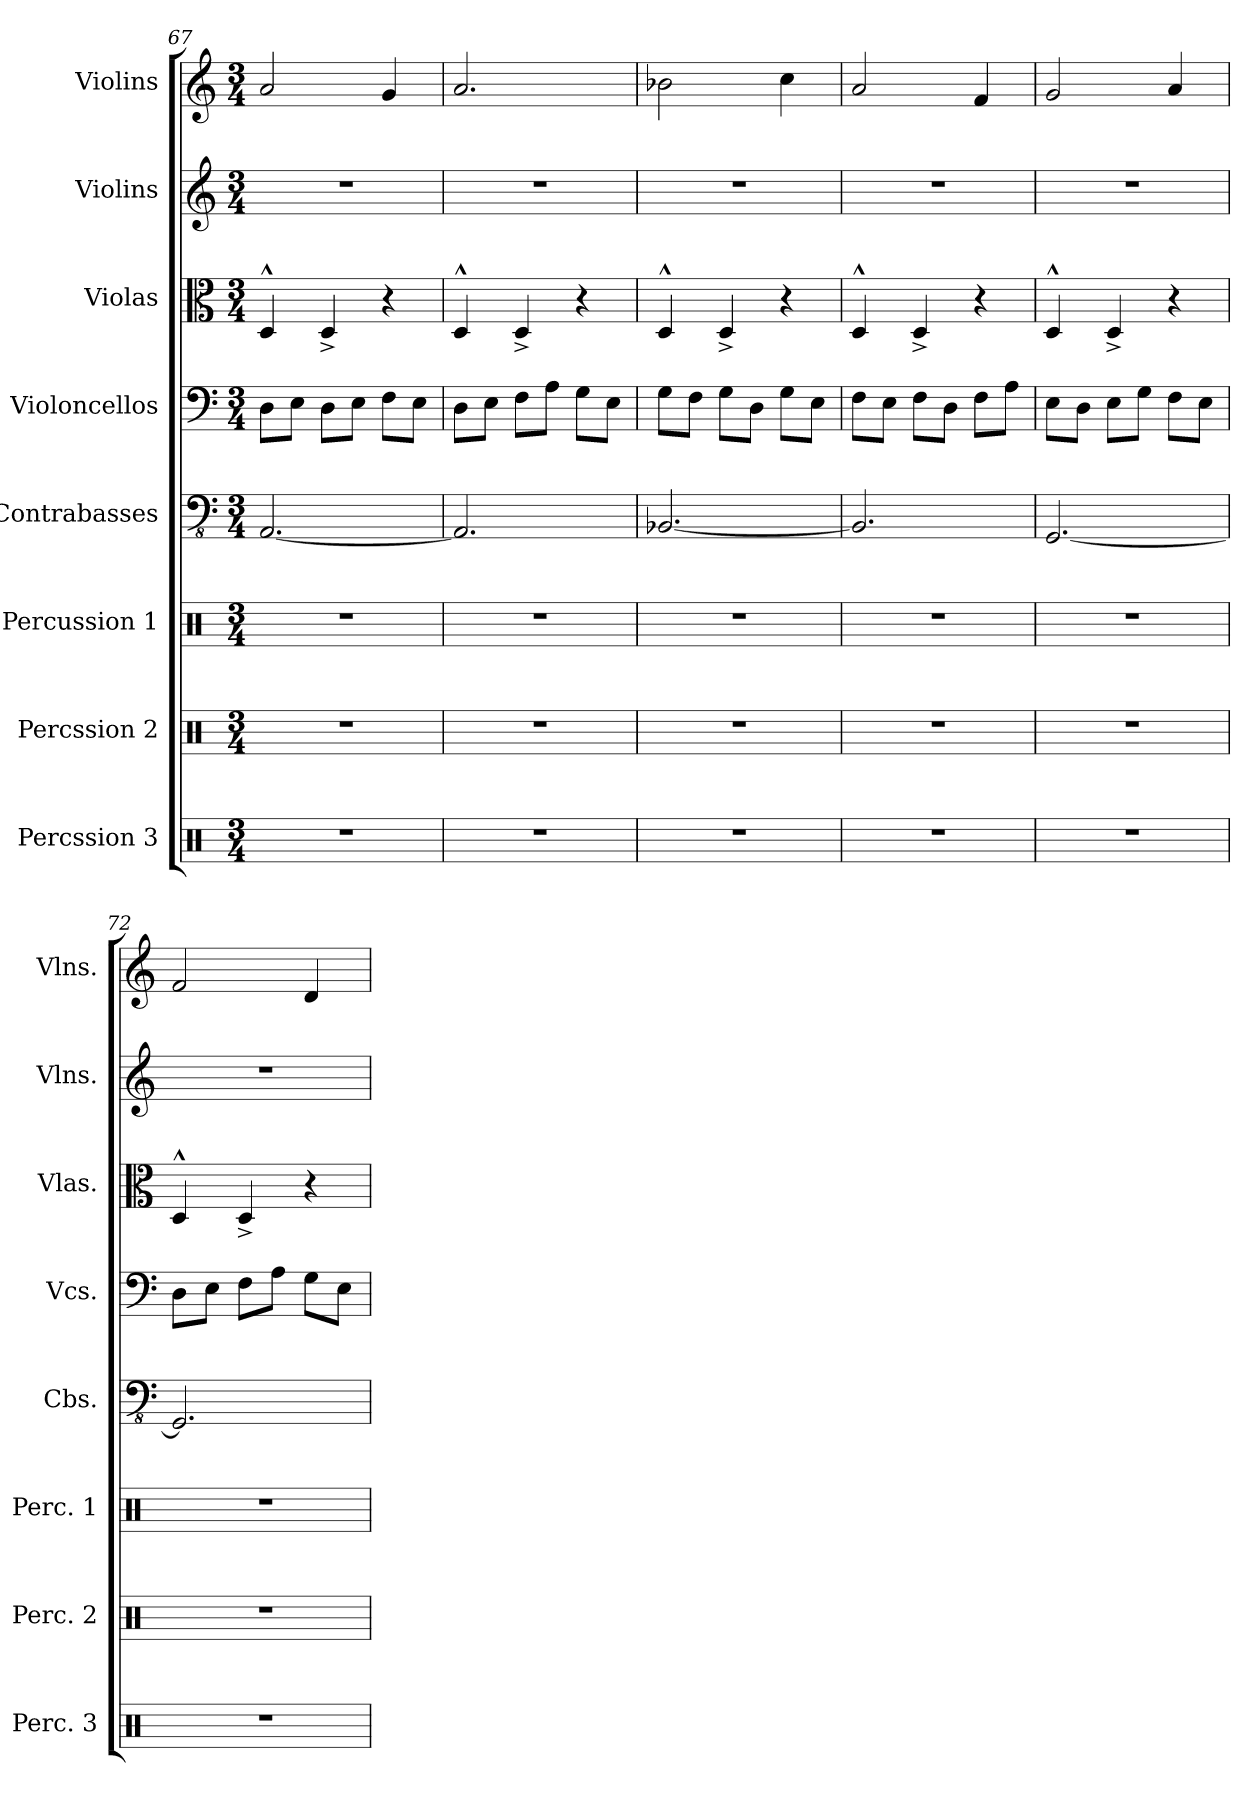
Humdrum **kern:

**kern	**kern	**kern	**kern	**kern	**kern	**kern	**kern
*part8	*part7	*part6	*part5	*part4	*part3	*part2	*part1
*staff8	*staff7	*staff6	*staff5	*staff4	*staff3	*staff2	*staff1
*I"Percssion 3	*I"Percssion 2	*I"Percussion 1	*I"Contrabasses	*I"Violoncellos	*I"Violas	*I"Violins	*I"Violins
*I'Perc. 3	*I'Perc. 2	*I'Perc. 1	*I'Cbs.	*I'Vcs.	*I'Vlas.	*I'Vlns.	*I'Vlns.
*clefX	*clefX	*clefX	*clefFv4	*clefF4	*clefC3	*clefG2	*clefG2
*k[]	*k[]	*k[]	*k[]	*k[]	*k[]	*k[]	*k[]
*M3/4	*M3/4	*M3/4	*M3/4	*M3/4	*M3/4	*M3/4	*M3/4
=67	=67	=67	=67	=67	=67	=67	=67
2.r	2.r	2.r	[2.AAA/	8D\L	4D^^/	2.r	2a/
.	.	.	.	8E\J	.	.	.
.	.	.	.	8D\L	4D^/	.	.
.	.	.	.	8E\J	.	.	.
.	.	.	.	8F\L	4r	.	4g/
.	.	.	.	8E\J	.	.	.
=68	=68	=68	=68	=68	=68	=68	=68
2.r	2.r	2.r	2.AAA/]	8D\L	4D^^/	2.r	2.a/
.	.	.	.	8E\J	.	.	.
.	.	.	.	8F\L	4D^/	.	.
.	.	.	.	8A\J	.	.	.
.	.	.	.	8G\L	4r	.	.
.	.	.	.	8E\J	.	.	.
=69	=69	=69	=69	=69	=69	=69	=69
2.r	2.r	2.r	[2.BBB-X/	8G\L	4D^^/	2.r	2b-X\
.	.	.	.	8F\J	.	.	.
.	.	.	.	8G\L	4D^/	.	.
.	.	.	.	8D\J	.	.	.
.	.	.	.	8G\L	4r	.	4cc\
.	.	.	.	8E\J	.	.	.
=70	=70	=70	=70	=70	=70	=70	=70
2.r	2.r	2.r	2.BBB-/]	8F\L	4D^^/	2.r	2a/
.	.	.	.	8E\J	.	.	.
.	.	.	.	8F\L	4D^/	.	.
.	.	.	.	8D\J	.	.	.
.	.	.	.	8F\L	4r	.	4f/
.	.	.	.	8A\J	.	.	.
!!LO:PB:g=z
=71	=71	=71	=71	=71	=71	=71	=71
2.r	2.r	2.r	[2.GGG/	8E\L	4D^^/	2.r	2g/
.	.	.	.	8D\J	.	.	.
.	.	.	.	8E\L	4D^/	.	.
.	.	.	.	8G\J	.	.	.
.	.	.	.	8F\L	4r	.	4a/
.	.	.	.	8E\J	.	.	.
=72	=72	=72	=72	=72	=72	=72	=72
2.r	2.r	2.r	2.GGG/]	8D\L	4D^^/	2.r	2f/
.	.	.	.	8E\J	.	.	.
.	.	.	.	8F\L	4D^/	.	.
.	.	.	.	8A\J	.	.	.
.	.	.	.	8G\L	4r	.	4d/
.	.	.	.	8E\J	.	.	.
=	=	=	=	=	=	=	=
*-	*-	*-	*-	*-	*-	*-	*-
